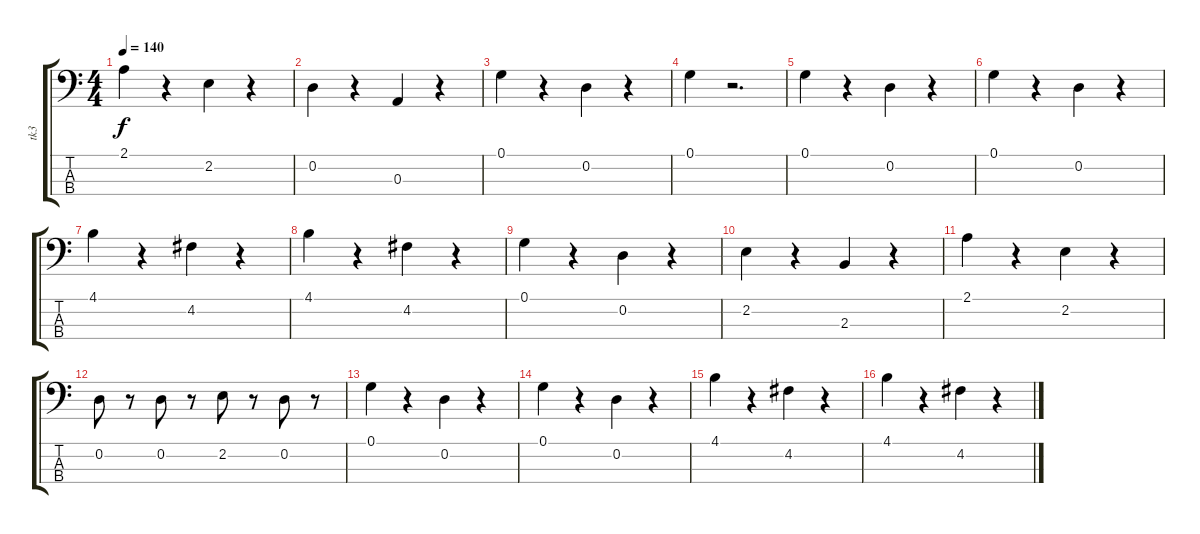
\track ("tk3" "tk3") {instrument electricbasspick}
\staff {score tabs}
\tuning (G2 D2 A1 E1) {hide}
\ts (4 4)
\tempo 140
\clef f4
\ks c
2.1.4{dy f} r.4 2.2.4 r.4 |
0.2.4 r.4 0.3.4 r.4 |
0.1.4 r.4 0.2.4 r.4 |
0.1.4 r.2{d} |
0.1.4 r.4 0.2.4 r.4 |
0.1.4 r.4 0.2.4 r.4 |
4.1.4 r.4 4.2.4 r.4 |
4.1.4 r.4 4.2.4 r.4 |
0.1.4 r.4 0.2.4 r.4 |
2.2.4 r.4 2.3.4 r.4 |
2.1.4 r.4 2.2.4 r.4 |
0.2.8 r.8 0.2.8 r.8 2.2.8 r.8 0.2.8 r.8 |
0.1.4 r.4 0.2.4 r.4 |
0.1.4 r.4 0.2.4 r.4 |
4.1.4 r.4 4.2.4 r.4 |
4.1.4 r.4 4.2.4 r.4
